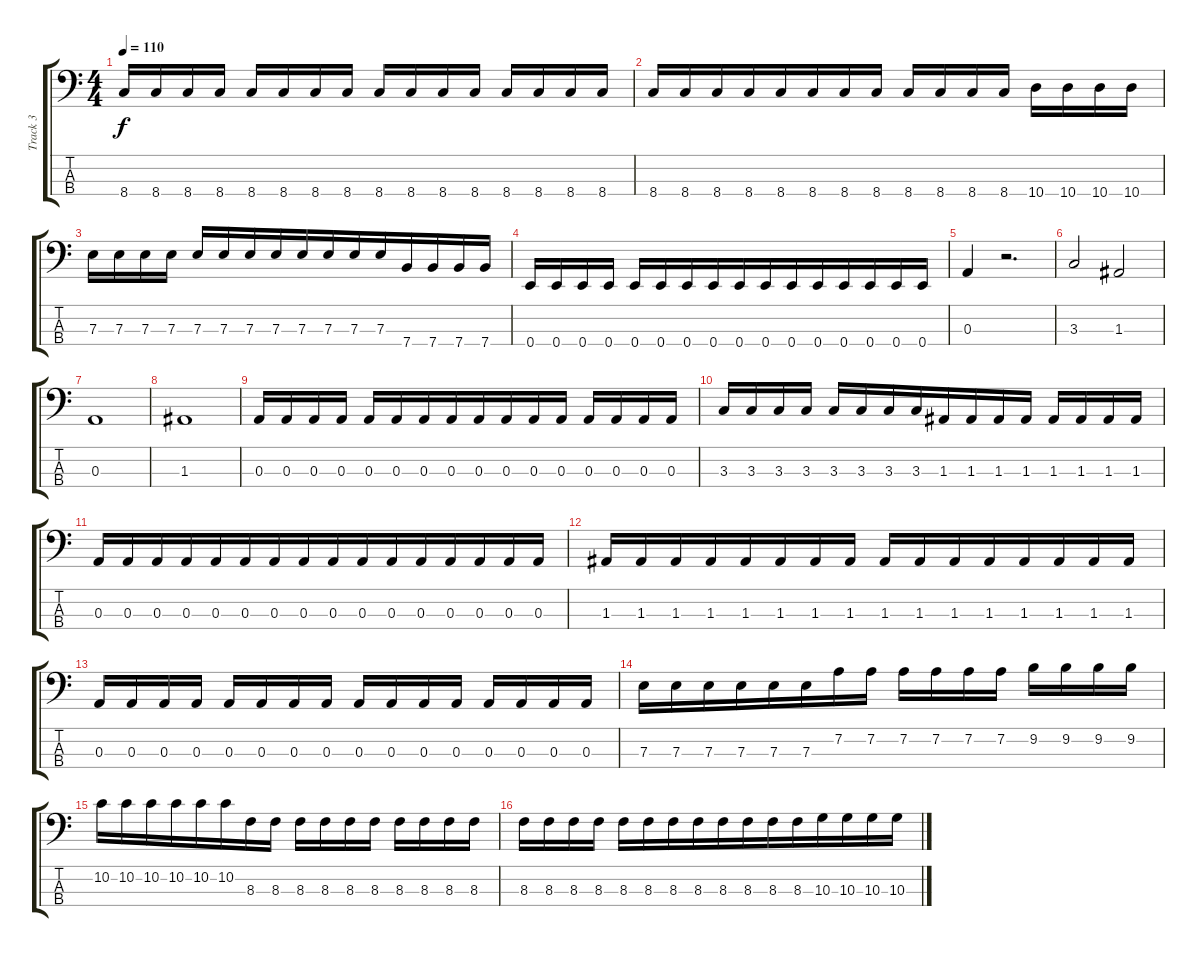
\track ("Track 3" "Track 3") {instrument electricbassfinger}
\staff {score tabs}
\tuning (G2 D2 A1 E1) {hide}
\ts (4 4)
\tempo 110
\clef f4
\ks c
8.4.16{dy f beam merge} 8.4.16{beam merge} 8.4.16 8.4.16 8.4.16 8.4.16 8.4.16 8.4.16 8.4.16{beam merge} 8.4.16{beam merge} 8.4.16 8.4.16 8.4.16{beam merge} 8.4.16 8.4.16{beam merge} 8.4.16 |
8.4.16{beam merge} 8.4.16{beam merge} 8.4.16 8.4.16{beam merge} 8.4.16 8.4.16 8.4.16 8.4.16 8.4.16{beam merge} 8.4.16{beam merge} 8.4.16 8.4.16 10.4.16 10.4.16 10.4.16 10.4.16 |
7.3.16 7.3.16 7.3.16 7.3.16 7.3.16{beam merge} 7.3.16{beam merge} 7.3.16 7.3.16{beam merge} 7.3.16 7.3.16 7.3.16{beam merge} 7.3.16{beam merge} 7.4.16 7.4.16{beam merge} 7.4.16{beam merge} 7.4.16 |
0.4.16 0.4.16 0.4.16 0.4.16 0.4.16 0.4.16 0.4.16 0.4.16{beam merge} 0.4.16{beam merge} 0.4.16 0.4.16 0.4.16{beam merge} 0.4.16 0.4.16 0.4.16{beam merge} 0.4.16 |
0.3.4 r.2{d} |
3.3.2 1.3.2 |
0.3.1 |
1.3.1 |
0.3.16 0.3.16 0.3.16 0.3.16 0.3.16 0.3.16 0.3.16{beam merge} 0.3.16{beam merge} 0.3.16 0.3.16{beam merge} 0.3.16{beam merge} 0.3.16 0.3.16{beam merge} 0.3.16{beam merge} 0.3.16 0.3.16 |
3.3.16 3.3.16 3.3.16{beam merge} 3.3.16 3.3.16 3.3.16 3.3.16{beam merge} 3.3.16{beam merge} 1.3.16{beam merge} 1.3.16{beam merge} 1.3.16{beam merge} 1.3.16 1.3.16 1.3.16 1.3.16 1.3.16 |
0.3.16 0.3.16 0.3.16{beam merge} 0.3.16{beam merge} 0.3.16{beam merge} 0.3.16{beam merge} 0.3.16{beam merge} 0.3.16{beam merge} 0.3.16 0.3.16 0.3.16 0.3.16{beam merge} 0.3.16 0.3.16{beam merge} 0.3.16 0.3.16 |
1.3.16{beam merge} 1.3.16 1.3.16 1.3.16{beam merge} 1.3.16{beam merge} 1.3.16 1.3.16 1.3.16 1.3.16 1.3.16{beam merge} 1.3.16 1.3.16{beam merge} 1.3.16 1.3.16 1.3.16{beam merge} 1.3.16 |
0.3.16{beam merge} 0.3.16 0.3.16{beam merge} 0.3.16 0.3.16{beam merge} 0.3.16 0.3.16 0.3.16 0.3.16 0.3.16{beam merge} 0.3.16 0.3.16 0.3.16 0.3.16 0.3.16 0.3.16 |
7.3.16 7.3.16{beam merge} 7.3.16 7.3.16{beam merge} 7.3.16{beam merge} 7.3.16 7.2.16 7.2.16 7.2.16{beam merge} 7.2.16 7.2.16 7.2.16 9.2.16{beam merge} 9.2.16 9.2.16{beam merge} 9.2.16 |
10.2.16 10.2.16 10.2.16 10.2.16{beam merge} 10.2.16 10.2.16 8.3.16{beam merge} 8.3.16 8.3.16{beam merge} 8.3.16 8.3.16 8.3.16 8.3.16{beam merge} 8.3.16{beam merge} 8.3.16 8.3.16 |
8.3.16 8.3.16 8.3.16 8.3.16 8.3.16{beam merge} 8.3.16{beam merge} 8.3.16{beam merge} 8.3.16{beam merge} 8.3.16 8.3.16 8.3.16{beam merge} 8.3.16{beam merge} 10.3.16 10.3.16 10.3.16 10.3.16
